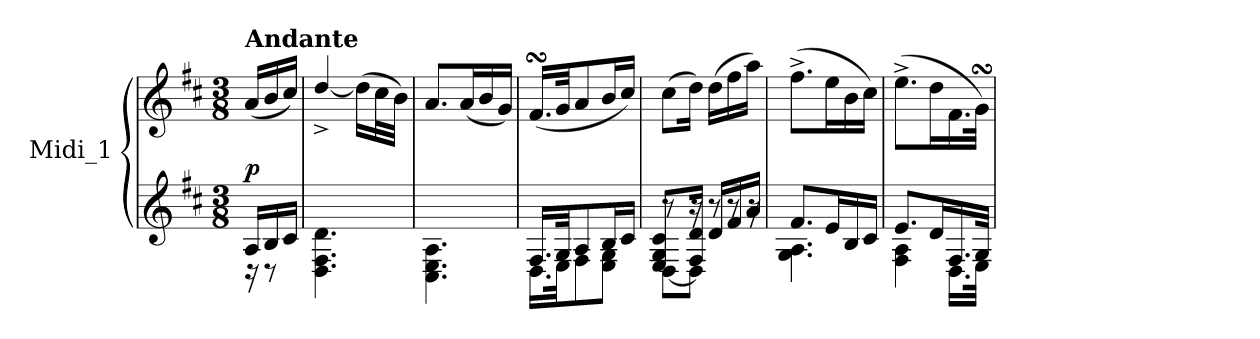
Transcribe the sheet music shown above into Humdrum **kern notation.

**kern	**kern	**dynam
*part1	*part1	*part1
*staff2	*staff1	*staff1/2
*I"Midi_1	*	*
*clefG2	*clefG2	*
*k[f#c#]	*k[f#c#]	*
*D:	*D:	*
*M3/8	*M3/8	*
*MM75	*MM75	*
=1	=1	=1
*^	*^	*
*	*^	*	*	*
!	!	!	!LO:TX:a:B:t=Andante	!	!
!	!	!	!	!	!LO:DY:a=2
16A/LL	16r	8ryy	(>16a/LL	8.ryy	p
16B/	8r	.	16b/	.	.
16c#/JJ	.	16ryy	16cc#/JJ)	.	.
*v	*v	*v	*	*	*
*	*v	*v	*
=2	=2	=2
4.D\ 4.F#\ 4.d\	[4dd^/	.
.	(>16dd\LL]	.
.	32cc#\L	.
.	32b\JJJ)	.
=3	=3	=3
4.C#\ 4.E\ 4.A\	8.a/L	.
.	(16a/L	.
.	16b/	.
.	16g/JJ)	.
=4	=4	=4
*^	*	*
16.F#/LL	16.D\LL	(16.f#sSsS/LL	.
32G/JK	32E\JK	32g/JK	.
8A/	8F#\	8a/	.
16B/L	8E\ 8G\J	16b/L	.
16c#/JJ	.	16cc#/JJ)	.
=5	=5	=5	=5
*	*^	*	*
8r	[8D\L	8E/ 8G/ 8c#/L	(>8cc#\L	.
16r	8D\J]	16F#/ 16d/Jk	16dd\Jk)	.
16d/LL	.	8r	(>16dd\LL	.
16f#/	8r	.	16ff#\	.
16a/JJ	.	16r	16aa\JJ)	.
*	*v	*v	*	*
=6	=6	=6	=6
8.f#/L	4.G\ 4.A\	(>8.ff#^\L	.
16e/L	.	16ee\L	.
16B/	.	16b\	.
16c#/JJ	.	16cc#\JJ)	.
=7	=7	=7	=7
8.e/L	4F#\ 4A\	(>8.ee^\L	.
16d/L	.	16dd\L	.
16.F#/	16.D\LL	16.f#\	.
32G/JJk	32E\JJk	32gsSSs\JJk)	.
*v	*v	*	*
=	=	=
*-	*-	*-
